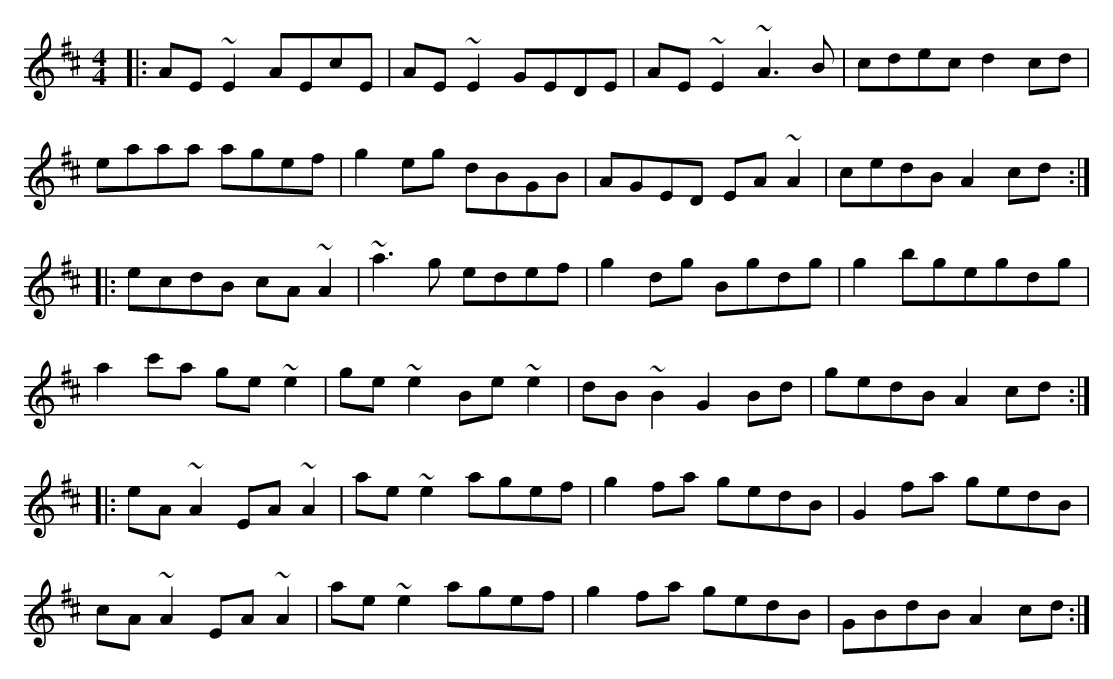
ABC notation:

X:1
M:4/4
K:Amix
|:AE~E2 AEcE | AE~E2 GEDE | AE~E2 ~A3B | cdec d2cd |
eaaa agef | g2eg dBGB | AGED EA~A2 | cedB A2cd :|
|: ecdB cA~A2 | ~a3g edef | g2dg Bgdg | g2 bgegdg |
a2c'a ge~e2 | ge~e2 Be~e2 | dB~B2 G2Bd | gedB A2cd :|
|: eA~A2 EA~A2 | ae~e2 agef | g2fa gedB | G2fa gedB |
cA~A2 EA~A2 | ae~e2 agef | g2fa gedB | GBdB A2cd :|
